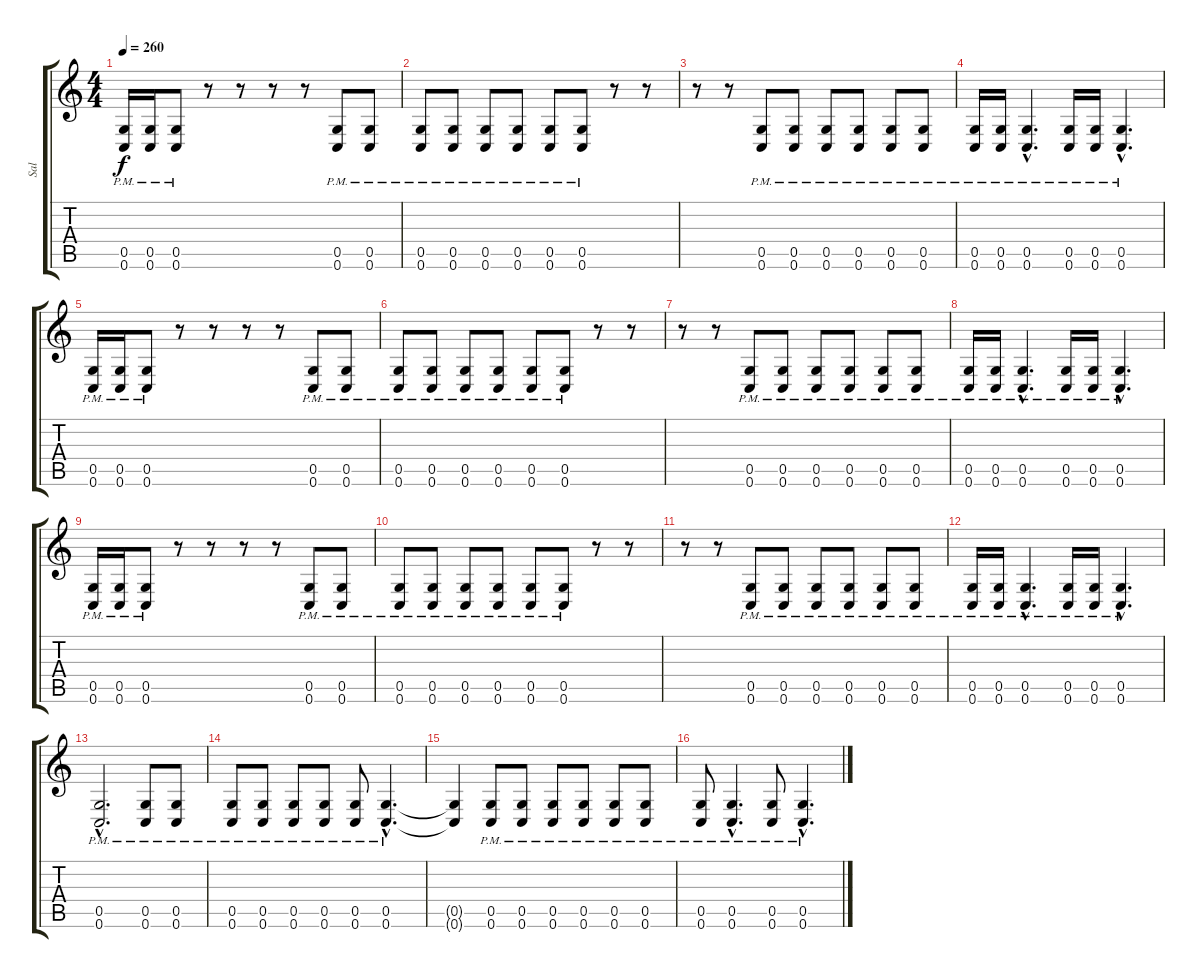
\track ("Sal" "Sal") {instrument distortionguitar}
\staff {score tabs}
\tuning (D4 A3 F3 C3 G2 C2) {hide}
\ts (4 4)
\tempo 260
\clef g2
\ks c
(0.5{pm} 0.6{pm}).16{dy f} (0.5{pm} 0.6{pm}).16 (0.5{pm} 0.6{pm}).8 r.8 r.8 r.8 r.8 (0.5{pm} 0.6{pm}).8 (0.5{pm} 0.6{pm}).8 |
(0.5{pm} 0.6{pm}).8 (0.5{pm} 0.6{pm}).8 (0.5{pm} 0.6{pm}).8 (0.5{pm} 0.6{pm}).8 (0.5{pm} 0.6{pm}).8 (0.5{pm} 0.6{pm}).8 r.8 r.8 |
r.8 r.8 (0.5{pm} 0.6{pm}).8 (0.5{pm} 0.6{pm}).8 (0.5{pm} 0.6{pm}).8 (0.5{pm} 0.6{pm}).8 (0.5{pm} 0.6{pm}).8 (0.5{pm} 0.6{pm}).8 |
(0.5{pm} 0.6{pm}).16 (0.5{pm} 0.6{pm}).16 (0.5{hac pm} 0.6{hac pm}).4{d} (0.5{pm} 0.6{pm}).16 (0.5{pm} 0.6{pm}).16 (0.5{hac pm} 0.6{hac pm}).4{d} |
(0.5{pm} 0.6{pm}).16 (0.5{pm} 0.6{pm}).16 (0.5{pm} 0.6{pm}).8 r.8 r.8 r.8 r.8 (0.5{pm} 0.6{pm}).8 (0.5{pm} 0.6{pm}).8 |
(0.5{pm} 0.6{pm}).8 (0.5{pm} 0.6{pm}).8 (0.5{pm} 0.6{pm}).8 (0.5{pm} 0.6{pm}).8 (0.5{pm} 0.6{pm}).8 (0.5{pm} 0.6{pm}).8 r.8 r.8 |
r.8 r.8 (0.5{pm} 0.6{pm}).8 (0.5{pm} 0.6{pm}).8 (0.5{pm} 0.6{pm}).8 (0.5{pm} 0.6{pm}).8 (0.5{pm} 0.6{pm}).8 (0.5{pm} 0.6{pm}).8 |
(0.5{pm} 0.6{pm}).16 (0.5{pm} 0.6{pm}).16 (0.5{hac pm} 0.6{hac pm}).4{d} (0.5{pm} 0.6{pm}).16 (0.5{pm} 0.6{pm}).16 (0.5{hac pm} 0.6{hac pm}).4{d} |
(0.5{pm} 0.6{pm}).16 (0.5{pm} 0.6{pm}).16 (0.5{pm} 0.6{pm}).8 r.8 r.8 r.8 r.8 (0.5{pm} 0.6{pm}).8 (0.5{pm} 0.6{pm}).8 |
(0.5{pm} 0.6{pm}).8 (0.5{pm} 0.6{pm}).8 (0.5{pm} 0.6{pm}).8 (0.5{pm} 0.6{pm}).8 (0.5{pm} 0.6{pm}).8 (0.5{pm} 0.6{pm}).8 r.8 r.8 |
r.8 r.8 (0.5{pm} 0.6{pm}).8 (0.5{pm} 0.6{pm}).8 (0.5{pm} 0.6{pm}).8 (0.5{pm} 0.6{pm}).8 (0.5{pm} 0.6{pm}).8 (0.5{pm} 0.6{pm}).8 |
(0.5{pm} 0.6{pm}).16 (0.5{pm} 0.6{pm}).16 (0.5{hac pm} 0.6{hac pm}).4{d} (0.5{pm} 0.6{pm}).16 (0.5{pm} 0.6{pm}).16 (0.5{hac pm} 0.6{hac pm}).4{d} |
(0.5{hac pm} 0.6{hac pm}).2{d} (0.5{pm} 0.6{pm}).8 (0.5{pm} 0.6{pm}).8 |
(0.5{pm} 0.6{pm}).8 (0.5{pm} 0.6{pm}).8 (0.5{pm} 0.6{pm}).8 (0.5{pm} 0.6{pm}).8 (0.5{pm} 0.6{pm}).8 (0.5{hac pm} 0.6{hac pm}).4{d} |
(0.5{t} 0.6{t}).4 (0.5{pm} 0.6{pm}).8 (0.5{pm} 0.6{pm}).8 (0.5{pm} 0.6{pm}).8 (0.5{pm} 0.6{pm}).8 (0.5{pm} 0.6{pm}).8 (0.5{pm} 0.6{pm}).8 |
(0.5{pm} 0.6{pm}).8 (0.5{hac pm} 0.6{hac pm}).4{d} (0.5{pm} 0.6{pm}).8 (0.5{hac pm} 0.6{hac pm}).4{d}
